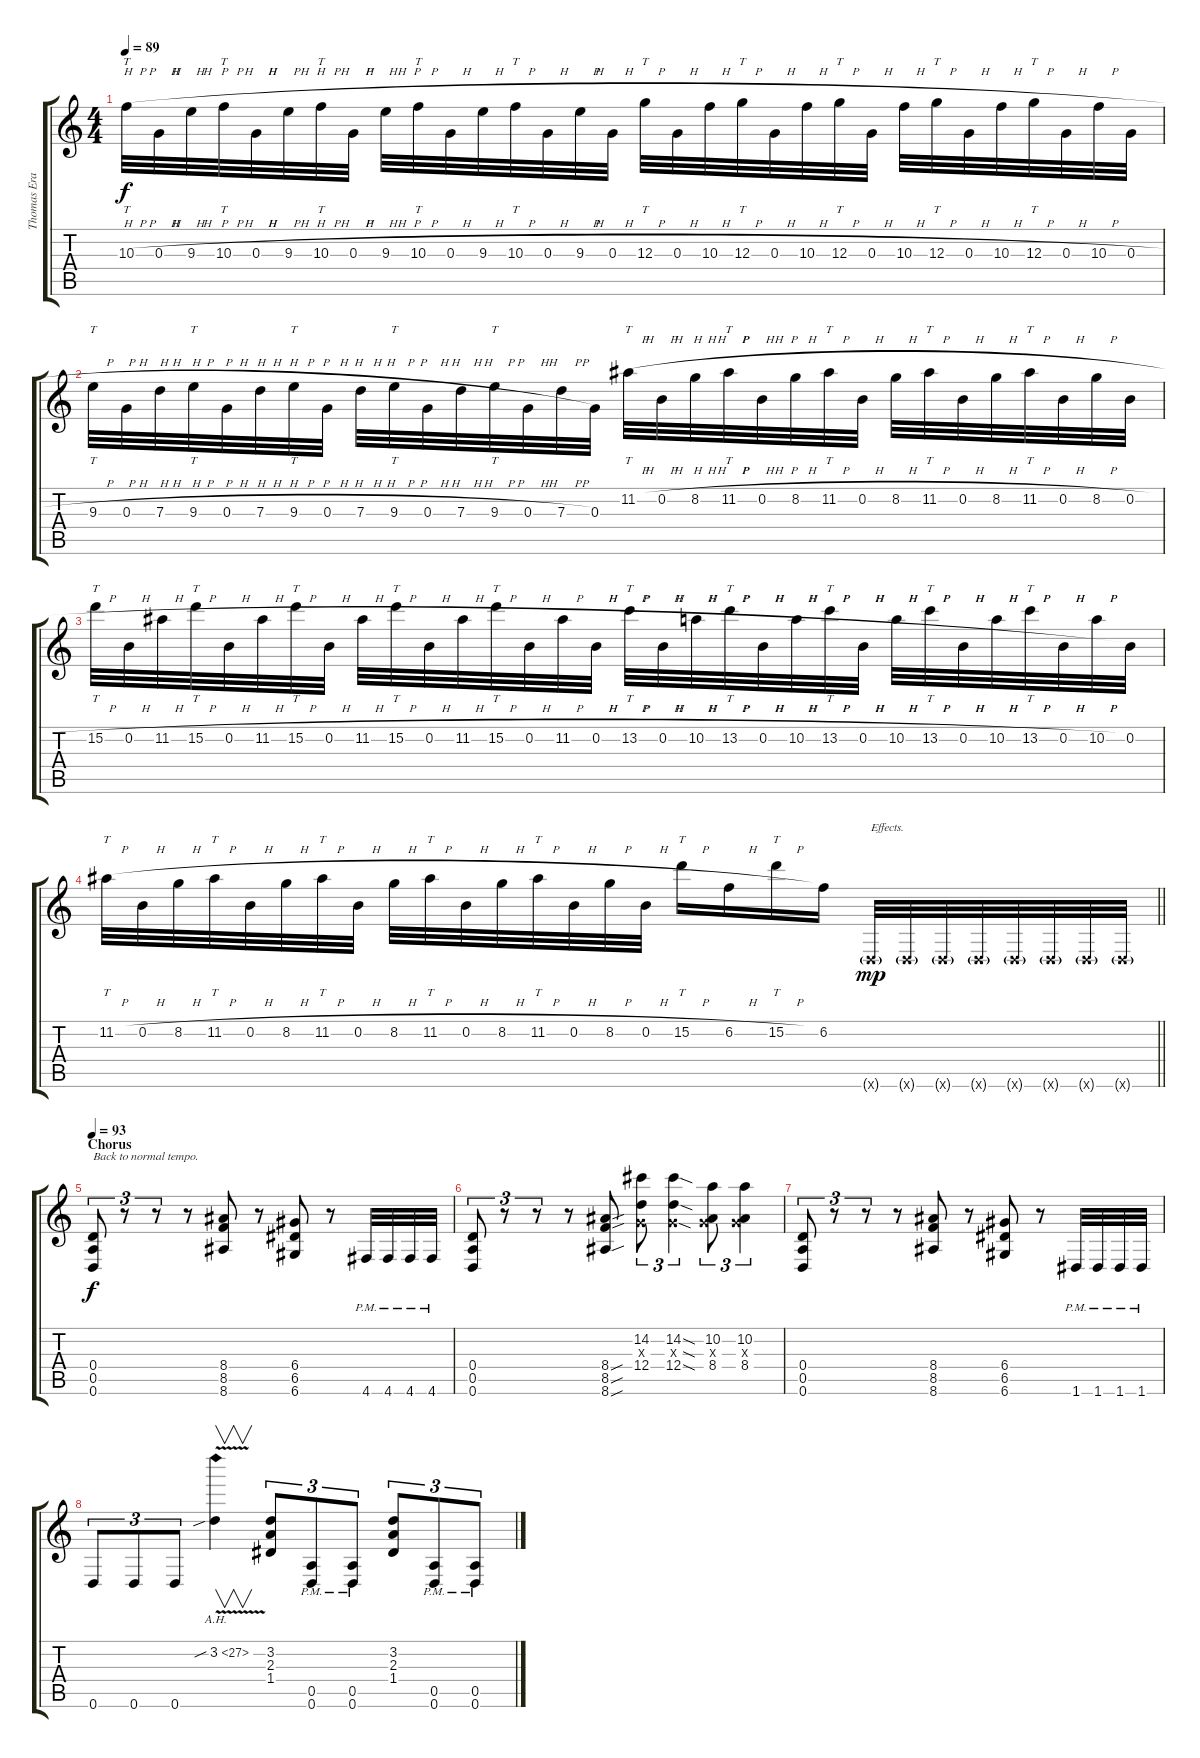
\track ("Thomas Erak" "Thomas Era") {instrument overdrivenguitar}
\staff {score tabs}
\tuning (E4 B3 G3 D3 A2 D2) {hide}
\ts (4 4)
\tempo 89
\clef g2
\ks c
10.3{h}.32{tt dy f} 0.3{h}.32 9.3{h}.32 10.3{h}.32{tt} 0.3{h}.32 9.3{h}.32 10.3{h}.32{tt} 0.3{h}.32 9.3{h}.32 10.3{h}.32{tt} 0.3{h}.32 9.3{h}.32 10.3{h}.32{tt} 0.3{h}.32 9.3{h}.32 0.3{h}.32 12.3{h}.32{tt} 0.3{h}.32 10.3{h}.32 12.3{h}.32{tt} 0.3{h}.32 10.3{h}.32 12.3{h}.32{tt} 0.3{h}.32 10.3{h}.32 12.3{h}.32{tt} 0.3{h}.32 10.3{h}.32 12.3{h}.32{tt} 0.3{h}.32 10.3{h}.32 0.3{h}.32 |
9.3{h}.32{tt} 0.3{h}.32 7.3{h}.32 9.3{h}.32{tt} 0.3{h}.32 7.3{h}.32 9.3{h}.32{tt} 0.3{h}.32 7.3{h}.32 9.3{h}.32{tt} 0.3{h}.32 7.3{h}.32 9.3{h}.32{tt} 0.3{h}.32 7.3{h}.32 0.3.32 11.2{h}.32{tt} 0.2{h}.32 8.2{h}.32 11.2{h}.32{tt} 0.2{h}.32 8.2{h}.32 11.2{h}.32{tt} 0.2{h}.32 8.2{h}.32 11.2{h}.32{tt} 0.2{h}.32 8.2{h}.32 11.2{h}.32{tt} 0.2{h}.32 8.2{h}.32 0.2{h}.32 |
15.2{h}.32{tt} 0.2{h}.32 11.2{h}.32 15.2{h}.32{tt} 0.2{h}.32 11.2{h}.32 15.2{h}.32{tt} 0.2{h}.32 11.2{h}.32 15.2{h}.32{tt} 0.2{h}.32 11.2{h}.32 15.2{h}.32{tt} 0.2{h}.32 11.2{h}.32 0.2{h}.32 13.2{h}.32{tt} 0.2{h}.32 10.2{h}.32 13.2{h}.32{tt} 0.2{h}.32 10.2{h}.32 13.2{h}.32{tt} 0.2{h}.32 10.2{h}.32 13.2{h}.32{tt} 0.2{h}.32 10.2{h}.32 13.2{h}.32{tt} 0.2{h}.32 10.2{h}.32 0.2.32 |
\barLineRight lightlight
11.2{h}.32{tt} 0.2{h}.32 8.2{h}.32 11.2{h}.32{tt} 0.2{h}.32 8.2{h}.32 11.2{h}.32{tt} 0.2{h}.32 8.2{h}.32 11.2{h}.32{tt} 0.2{h}.32 8.2{h}.32 11.2{h}.32{tt} 0.2{h}.32 8.2{h}.32 0.2{h}.32 15.2{h}.16{tt} 6.2{h}.16 15.2{h}.16{tt} 6.2.16 0.6{g x}.32{txt "Effects." dy mp} 0.6{g x}.32 0.6{g x}.32 0.6{g x}.32 0.6{g x}.32 0.6{g x}.32 0.6{g x}.32 0.6{g x}.32 |
\section ("" "Chorus")
\tempo 93
(0.4 0.5 0.6).8{tu (3 2) txt "Back to normal tempo." dy f} r.8{tu (3 2)} r.8{tu (3 2)} r.8 (8.4 8.5 8.6).8 r.8 (6.4 6.5 6.6).8 r.8 4.6{pm}.32 4.6{pm}.32 4.6{pm}.32 4.6{pm}.32 |
(0.4 0.5 0.6).8{tu (3 2)} r.8{tu (3 2)} r.8{tu (3 2)} r.8 (8.4{sou} 8.5{sou} 8.6{sou}).8 (14.2 0.3{x} 12.4).8{tu (3 2)} (14.2{sod} 0.3{sod x} 12.4{sod}).4{tu (3 2)} (10.2 0.3{x} 8.4).8{tu (3 2)} (10.2 0.3{x} 8.4).4{tu (3 2)} |
(0.4 0.5 0.6).8{tu (3 2)} r.8{tu (3 2)} r.8{tu (3 2)} r.8 (8.4 8.5 8.6).8 r.8 (6.4 6.5 6.6).8 r.8 1.6{pm}.32 1.6{pm}.32 1.6{pm}.32 1.6{pm}.32 |
0.6.8{tu (3 2)} 0.6.8{tu (3 2)} 0.6.8{tu (3 2)} 3.2{ah 24 v sib}.4{v} (3.2 2.3 1.4).8{tu (3 2)} (0.5{pm} 0.6{pm}).8{tu (3 2)} (0.5{pm} 0.6{pm}).8{tu (3 2)} (3.2 2.3 1.4).8{tu (3 2)} (0.5{pm} 0.6{pm}).8{tu (3 2)} (0.5{pm} 0.6{pm}).8{tu (3 2)}
